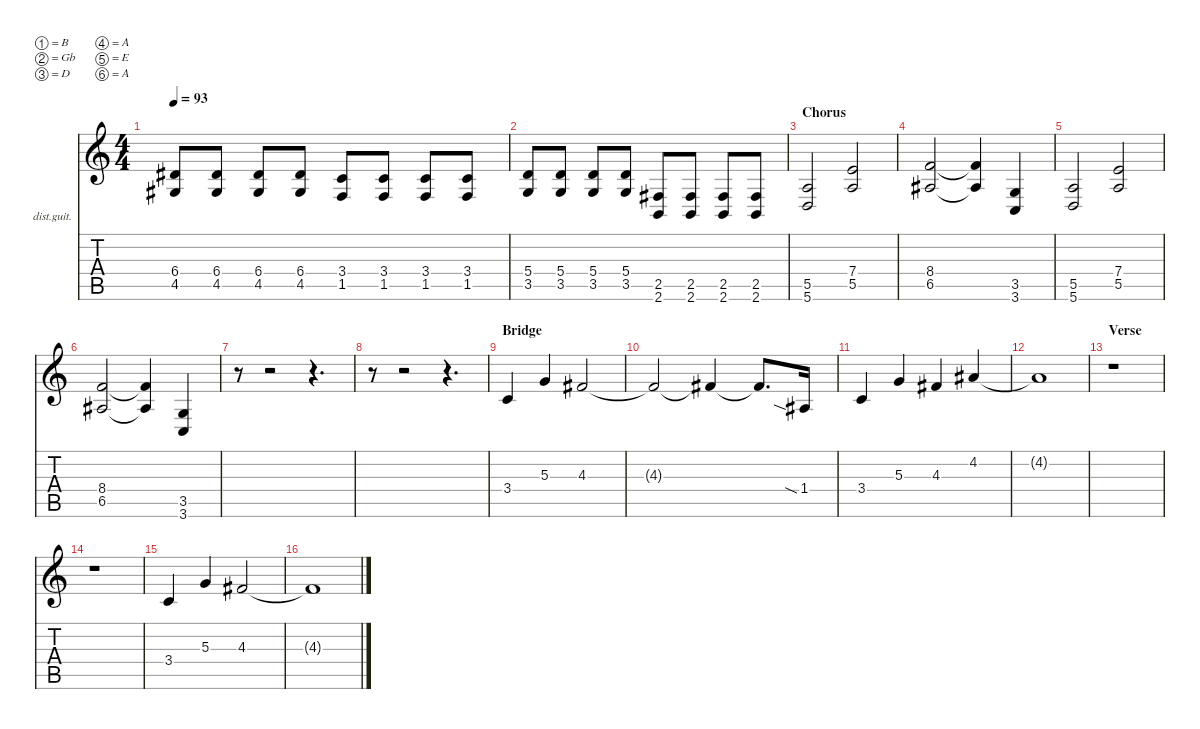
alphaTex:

\defaultSystemsLayout 4
\hideDynamics
\bracketExtendMode nobrackets
\firstSystemTrackNameOrientation horizontal
\otherSystemsTrackNameOrientation horizontal
\track ("Rhythm Guitar" "dist.guit.") {instrument distortionguitar}
\staff {score tabs}
\tuning (B3 Gb3 D3 A2 E2 A1)
\ts (4 4)
\scale
0.948516
\tempo 93
\accidentals auto
\clef g2
\ottava regular
\simile none
\ks c
(6.4{acc #} 4.5{acc #}).8{dy f beam Up} (6.4{acc #} 4.5{acc #}).8{beam Up} (6.4{acc #} 4.5{acc #}).8{beam Up} (6.4{acc #} 4.5{acc #}).8{beam Up} (3.4 1.5).8{beam Up} (3.4 1.5).8{beam Up} (3.4 1.5).8{beam Up} (3.4 1.5).8{beam Up} |
\scale
1.09919 (5.4 3.5).8{beam Up} (5.4 3.5).8{beam Up} (5.4 3.5).8{beam Up} (5.4 3.5).8{beam Up} (2.5{acc #} 2.6).8{beam Up} (2.5{acc #} 2.6).8{beam Up} (2.5{acc #} 2.6).8{beam Up} (2.5{acc #} 2.6).8{beam Up} |
\section ("" "Chorus")
\scale
0.977463 (5.5 5.6).2{beam Up} (7.4 5.5).2{beam Up} |
\scale
0.945884 (8.4 6.5{acc #}).2{beam Up} (8.4{t} 6.5{t acc #}).4{beam Up} (3.5 3.6).4{beam Up} |
\scale
0.977463 (5.5 5.6).2{beam Up} (7.4 5.5).2{beam Up} |
\scale
1.06761 (8.4 6.5{acc #}).2{beam Up} (8.4{t} 6.5{t acc #}).4{beam Up} (3.5 3.6).4{beam Up} |
\scale
0.977463 r.8{beam Down} r.2{beam Down} r.4{d beam Down} |
\scale
0.977463 r.8{beam Down} r.2{beam Down} r.4{d beam Down} |
\section ("" "Bridge")
\scale
0.977463 3.4.4{beam Up} 5.3.4{beam Up} 4.3{acc #}.2{beam Up} |
\scale
1.09129 4.3{t acc #}.2{beam Up} 4.3{t acc #}.4{beam Up} 4.3{t acc #}.8{d beam Up} 1.4{sia acc #}.16{beam Up} |
\scale
0.969568 3.4.4{beam Up} 5.3.4{beam Up} 4.3{acc #}.4{beam Up} 4.2{acc #}.4{beam Up} |
\scale
0.969568 4.2{t acc #}.1{beam Up} |
\section ("" "Verse")
\scale
0.969568 r.1{beam Down} |
\scale
1.09129 r.1{beam Down} |
\scale
0.969568 3.4.4{beam Up} 5.3.4{beam Up} 4.3{acc #}.2{beam Up} |
\scale
0.969568 4.3{t acc #}.1{beam Up}
